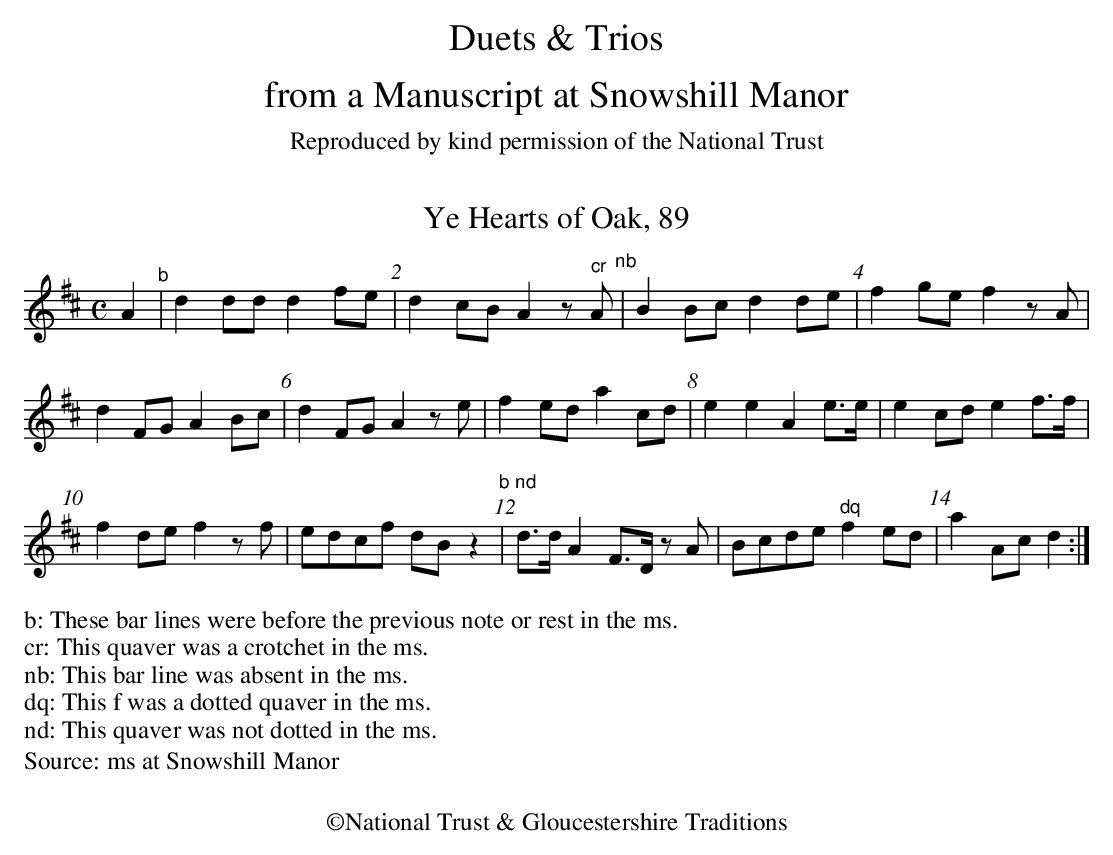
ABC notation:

X:1
T:Ye Hearts of Oak, 89
M:C
L:1/8
K:D
A2"^b"| d2ddd2fe|d2cBA2z "^cr"A"^nb"| B2Bcd2de|f2gef2zA|
d2FGA2Bc|d2FGA2ze|f2eda2cd|e2e2A2e>e|\
e2cde2f>f|
f2def2zf|edcf dBz2"^b"|"^nd"d>dA2F>D zA|Bcde "^dq"f2ed|a2Acd2:|
